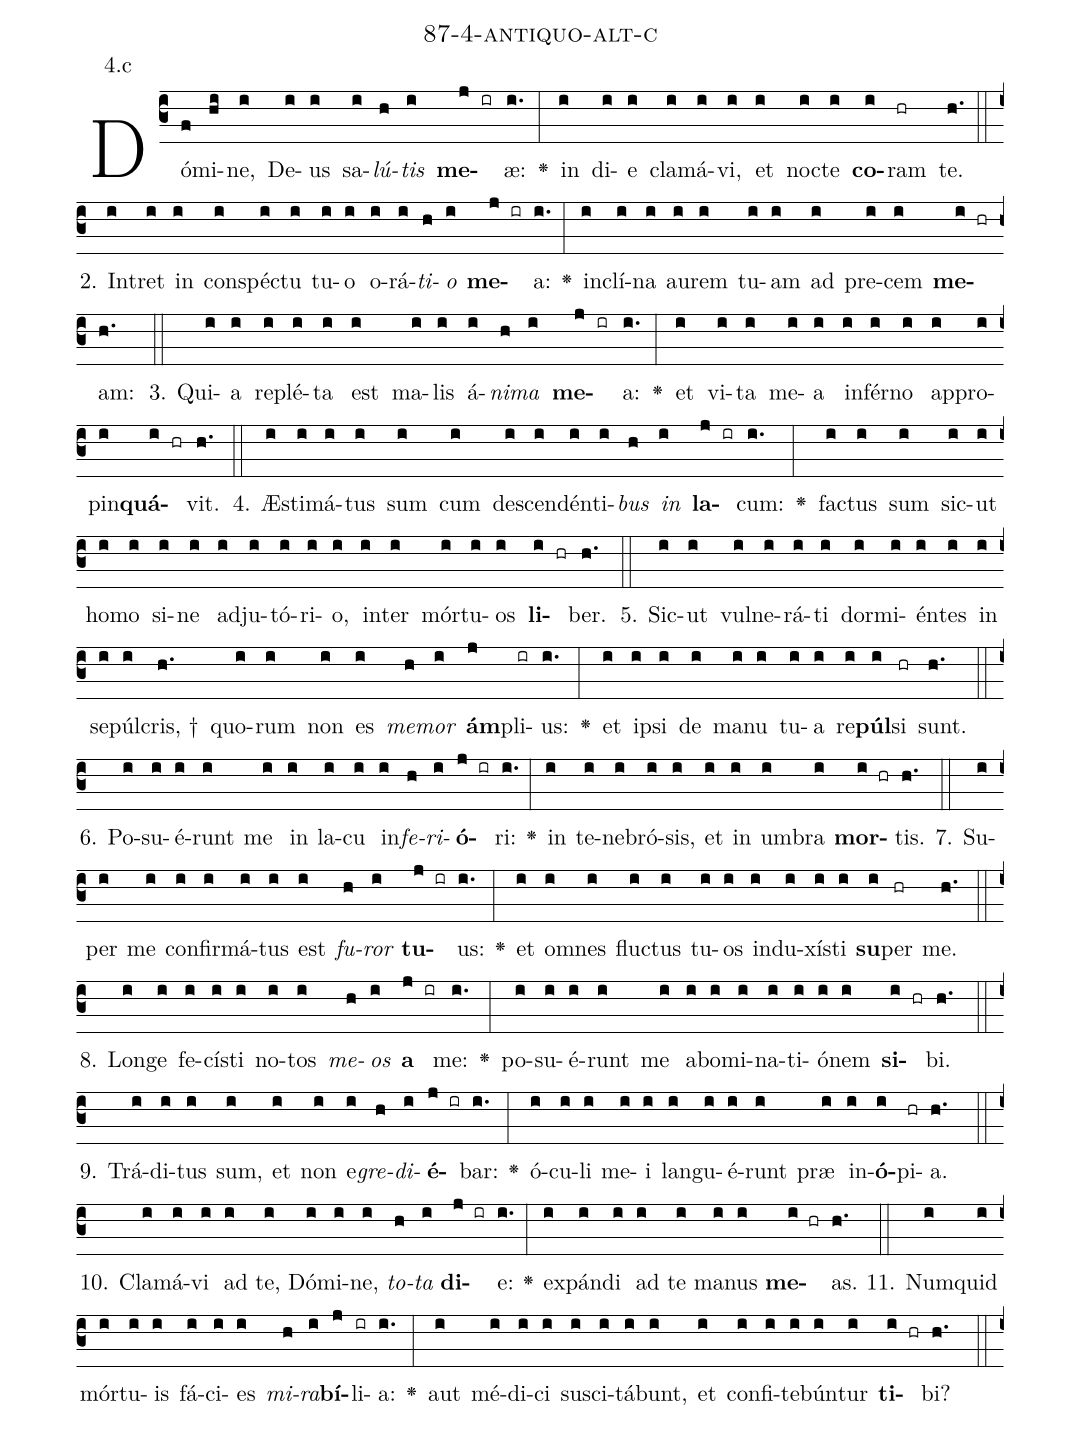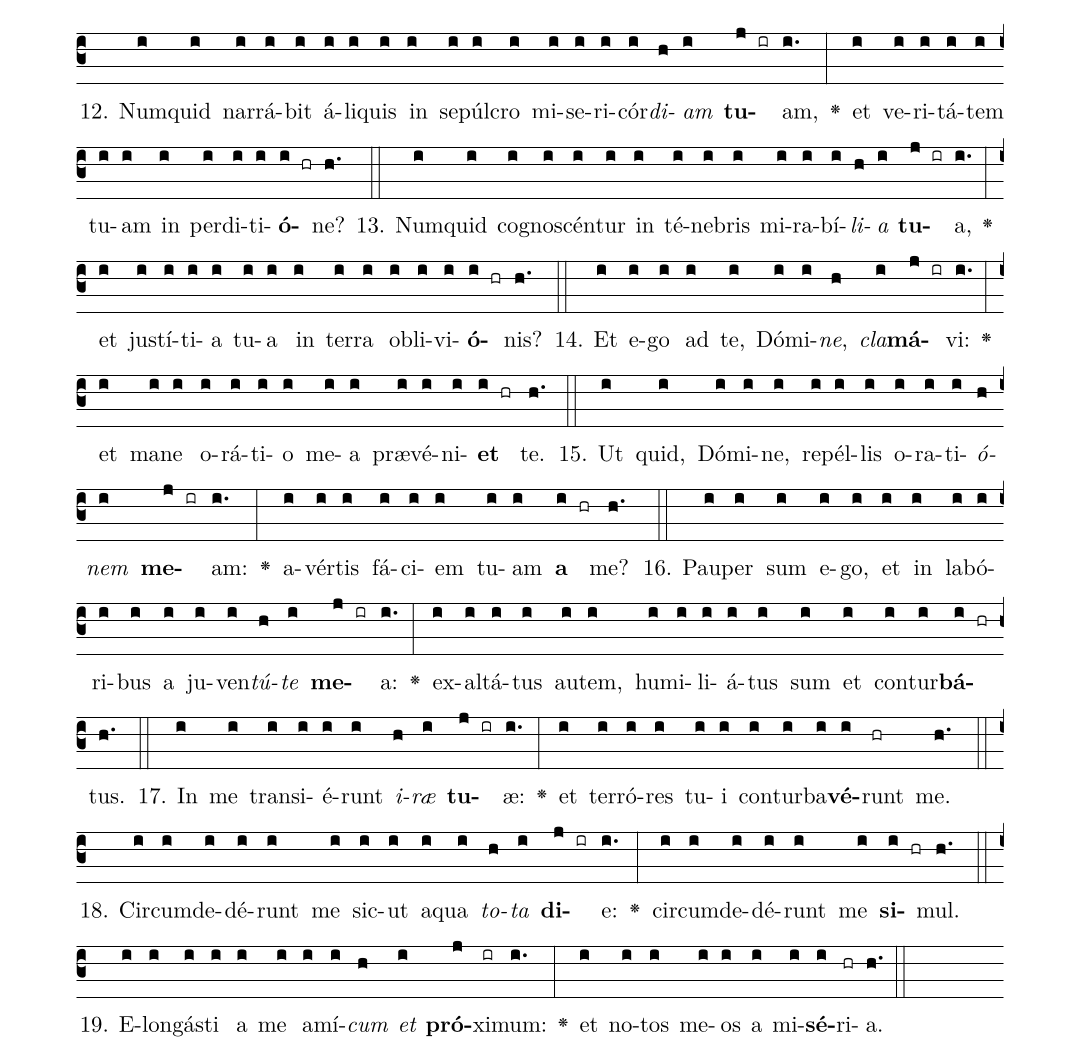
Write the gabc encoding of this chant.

name: 87-4-antiquo-alt-c;
annotation: 4.c;
%%
(c3)Dó(f)mi(hi)ne,(i) De(i)us(i) sa(i)<i>lú</i>(h)<i>tis</i>(i) <b>me</b>(j ir)æ:(i.) <v>\greheightstar</v>(:) in(i) di(i)e(i) cla(i)má(i)vi,(i) et(i) noc(i)te(i) <b>co</b>(i)ram(hr) te.(h.) (::)
2. In(i)tret(i) in(i) con(i)spéc(i)tu(i) tu(i)o(i) o(i)rá(i)<i>ti</i>(h)<i>o</i>(i) <b>me</b>(j ir)a:(i.) <v>\greheightstar</v>(:) in(i)clí(i)na(i) au(i)rem(i) tu(i)am(i) ad(i) pre(i)cem(i) <b>me</b>(i hr)am:(h.) (::)
3. Qui(i)a(i) re(i)plé(i)ta(i) est(i) ma(i)lis(i) á(i)<i>ni</i>(h)<i>ma</i>(i) <b>me</b>(j ir)a:(i.) <v>\greheightstar</v>(:) et(i) vi(i)ta(i) me(i)a(i) in(i)fér(i)no(i) ap(i)pro(i)pin(i)<b>quá</b>(i hr)vit.(h.) (::)
4. Æs(i)ti(i)má(i)tus(i) sum(i) cum(i) de(i)scen(i)dén(i)ti(i)<i>bus</i>(h) <i>in</i>(i) <b>la</b>(j ir)cum:(i.) <v>\greheightstar</v>(:) fac(i)tus(i) sum(i) sic(i)ut(i) ho(i)mo(i) si(i)ne(i) ad(i)ju(i)tó(i)ri(i)o,(i) in(i)ter(i) mór(i)tu(i)os(i) <b>li</b>(i hr)ber.(h.) (::)
5. Sic(i)ut(i) vul(i)ne(i)rá(i)ti(i) dor(i)mi(i)én(i)tes(i) in(i) se(i)púl(i)cris, †(h.) quo(i)rum(i) non(i) es(i) <i>me</i>(h)<i>mor</i>(i) <b>ám</b>(j)pli(ir)us:(i.) <v>\greheightstar</v>(:) et(i) ip(i)si(i) de(i) ma(i)nu(i) tu(i)a(i) re(i)<b>púl</b>(i)si(hr) sunt.(h.) (::)
6. Po(i)su(i)é(i)runt(i) me(i) in(i) la(i)cu(i) in(i)<i>fe</i>(h)<i>ri</i>(i)<b>ó</b>(j ir)ri:(i.) <v>\greheightstar</v>(:) in(i) te(i)ne(i)bró(i)sis,(i) et(i) in(i) um(i)bra(i) <b>mor</b>(i hr)tis.(h.) (::)
7. Su(i)per(i) me(i) con(i)fir(i)má(i)tus(i) est(i) <i>fu</i>(h)<i>ror</i>(i) <b>tu</b>(j ir)us:(i.) <v>\greheightstar</v>(:) et(i) om(i)nes(i) fluc(i)tus(i) tu(i)os(i) in(i)du(i)xís(i)ti(i) <b>su</b>(i)per(hr) me.(h.) (::)
8. Lon(i)ge(i) fe(i)cís(i)ti(i) no(i)tos(i) <i>me</i>(h)<i>os</i>(i) <b>a</b>(j ir) me:(i.) <v>\greheightstar</v>(:) po(i)su(i)é(i)runt(i) me(i) ab(i)o(i)mi(i)na(i)ti(i)ó(i)nem(i) <b>si</b>(i hr)bi.(h.) (::)
9. Trá(i)di(i)tus(i) sum,(i) et(i) non(i) e(i)<i>gre</i>(h)<i>di</i>(i)<b>é</b>(j ir)bar:(i.) <v>\greheightstar</v>(:) ó(i)cu(i)li(i) me(i)i(i) lan(i)gu(i)é(i)runt(i) præ(i) in(i)<b>ó</b>(i)pi(hr)a.(h.) (::)
10. Cla(i)má(i)vi(i) ad(i) te,(i) Dó(i)mi(i)ne,(i) <i>to</i>(h)<i>ta</i>(i) <b>di</b>(j ir)e:(i.) <v>\greheightstar</v>(:) ex(i)pán(i)di(i) ad(i) te(i) ma(i)nus(i) <b>me</b>(i hr)as.(h.) (::)
11. Num(i)quid(i) mór(i)tu(i)is(i) fá(i)ci(i)es(i) <i>mi</i>(h)<i>ra</i>(i)<b>bí</b>(j)li(ir)a:(i.) <v>\greheightstar</v>(:) aut(i) mé(i)di(i)ci(i) su(i)sci(i)tá(i)bunt,(i) et(i) con(i)fi(i)te(i)bún(i)tur(i) <b>ti</b>(i hr)bi?(h.) (::)
12. Num(i)quid(i) nar(i)rá(i)bit(i) á(i)li(i)quis(i) in(i) se(i)púl(i)cro(i) mi(i)se(i)ri(i)cór(i)<i>di</i>(h)<i>am</i>(i) <b>tu</b>(j ir)am,(i.) <v>\greheightstar</v>(:) et(i) ve(i)ri(i)tá(i)tem(i) tu(i)am(i) in(i) per(i)di(i)ti(i)<b>ó</b>(i hr)ne?(h.) (::)
13. Num(i)quid(i) co(i)gno(i)scén(i)tur(i) in(i) té(i)ne(i)bris(i) mi(i)ra(i)bí(i)<i>li</i>(h)<i>a</i>(i) <b>tu</b>(j ir)a,(i.) <v>\greheightstar</v>(:) et(i) jus(i)tí(i)ti(i)a(i) tu(i)a(i) in(i) ter(i)ra(i) ob(i)li(i)vi(i)<b>ó</b>(i hr)nis?(h.) (::)
14. Et(i) e(i)go(i) ad(i) te,(i) Dó(i)mi(i)<i>ne</i>,(h) <i>cla</i>(i)<b>má</b>(j ir)vi:(i.) <v>\greheightstar</v>(:) et(i) ma(i)ne(i) o(i)rá(i)ti(i)o(i) me(i)a(i) præ(i)vé(i)ni(i)<b>et</b>(i hr) te.(h.) (::)
15. Ut(i) quid,(i) Dó(i)mi(i)ne,(i) re(i)pél(i)lis(i) o(i)ra(i)ti(i)<i>ó</i>(h)<i>nem</i>(i) <b>me</b>(j ir)am:(i.) <v>\greheightstar</v>(:) a(i)vér(i)tis(i) fá(i)ci(i)em(i) tu(i)am(i) <b>a</b>(i hr) me?(h.) (::)
16. Pau(i)per(i) sum(i) e(i)go,(i) et(i) in(i) la(i)bó(i)ri(i)bus(i) a(i) ju(i)ven(i)<i>tú</i>(h)<i>te</i>(i) <b>me</b>(j ir)a:(i.) <v>\greheightstar</v>(:) ex(i)al(i)tá(i)tus(i) au(i)tem,(i) hu(i)mi(i)li(i)á(i)tus(i) sum(i) et(i) con(i)tur(i)<b>bá</b>(i hr)tus.(h.) (::)
17. In(i) me(i) trans(i)i(i)é(i)runt(i) <i>i</i>(h)<i>ræ</i>(i) <b>tu</b>(j ir)æ:(i.) <v>\greheightstar</v>(:) et(i) ter(i)ró(i)res(i) tu(i)i(i) con(i)tur(i)ba(i)<b>vé</b>(i)runt(hr) me.(h.) (::)
18. Cir(i)cum(i)de(i)dé(i)runt(i) me(i) sic(i)ut(i) a(i)qua(i) <i>to</i>(h)<i>ta</i>(i) <b>di</b>(j ir)e:(i.) <v>\greheightstar</v>(:) cir(i)cum(i)de(i)dé(i)runt(i) me(i) <b>si</b>(i hr)mul.(h.) (::)
19. E(i)lon(i)gás(i)ti(i) a(i) me(i) a(i)mí(i)<i>cum</i>(h) <i>et</i>(i) <b>pró</b>(j)xi(ir)mum:(i.) <v>\greheightstar</v>(:) et(i) no(i)tos(i) me(i)os(i) a(i) mi(i)<b>sé</b>(i)ri(hr)a.(h.) (::)
